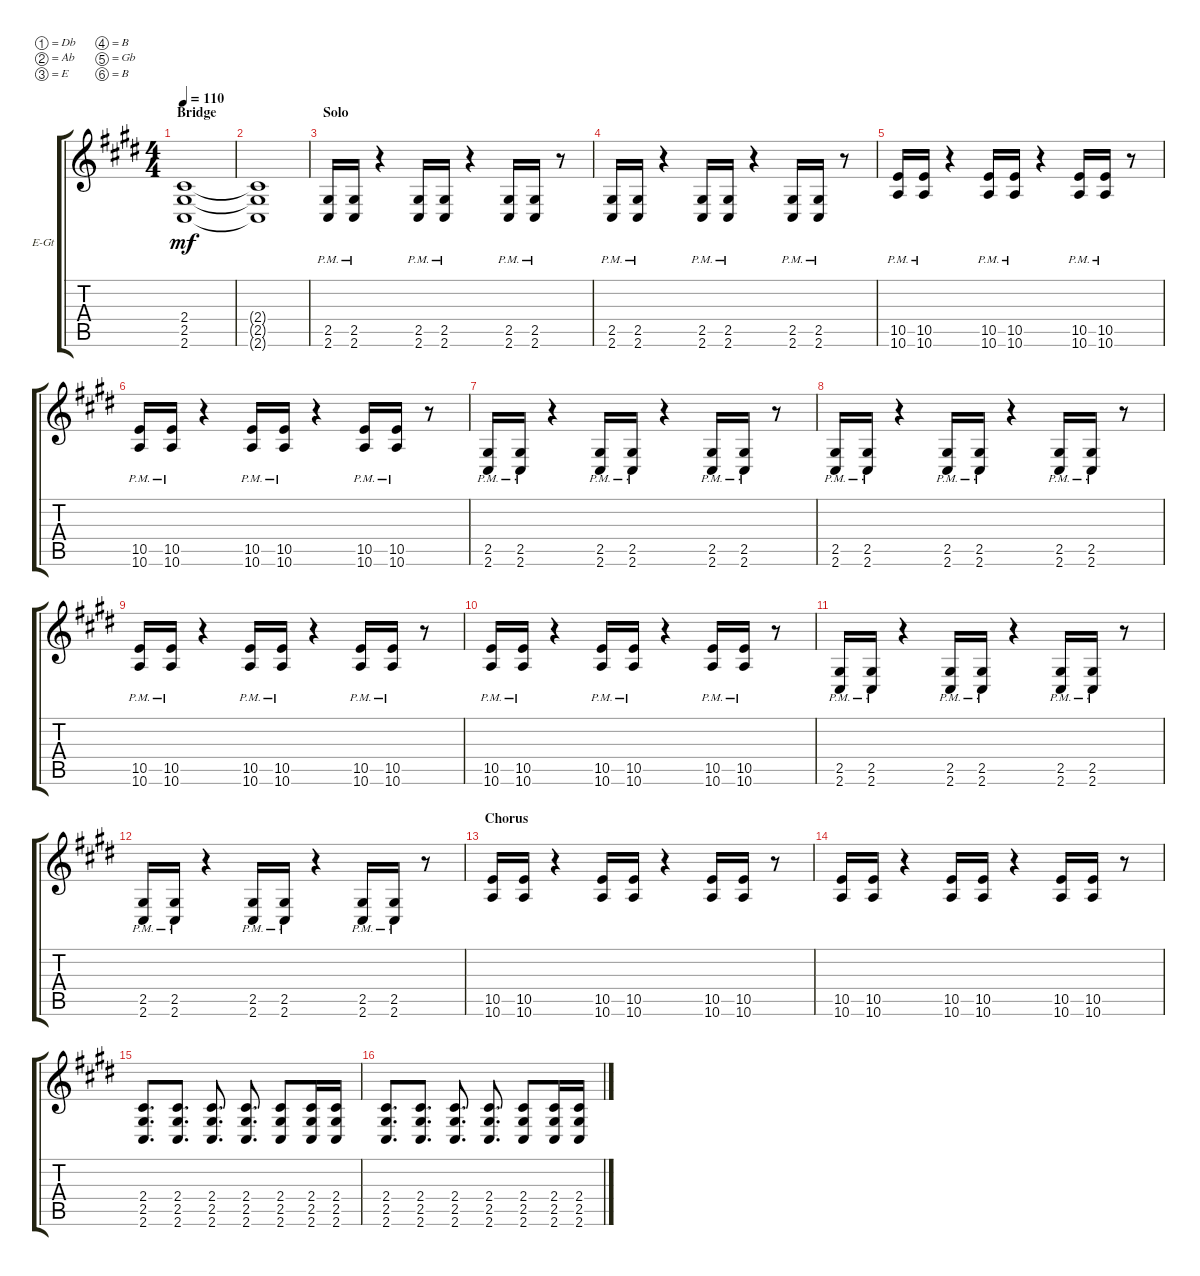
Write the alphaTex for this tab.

\bracketExtendMode groupsimilarinstruments
\firstSystemTrackNameOrientation horizontal
\otherSystemsTrackNameOrientation horizontal
\track ("Rhythm Guitar Guitar" "E-Gt") {instrument distortionguitar}
\staff {score tabs}
\tuning (Db4 Ab3 E3 B2 Gb2 B1)
\ts (4 4)
\section ("" "Bridge")
\tempo 110
\clef g2
\scale
0.333333
\ks c#minor
(2.6 2.5 2.4).1{dy mf} |
\scale
0.333333 (2.6{t} 2.5{t} 2.4{t}).1 |
\section ("" "Solo")
\scale
0.333333 (2.6{pm} 2.5{pm}).16 (2.5{pm} 2.6{pm}).16 r.4 (2.5{pm} 2.6{pm}).16 (2.6{pm} 2.5{pm}).16 r.4 (2.5{pm} 2.6{pm}).16 (2.6{pm} 2.5{pm}).16 r.8 |
\scale
0.333333 (2.6{pm} 2.5{pm}).16 (2.5{pm} 2.6{pm}).16 r.4 (2.5{pm} 2.6{pm}).16 (2.6{pm} 2.5{pm}).16 r.4 (2.5{pm} 2.6{pm}).16 (2.6{pm} 2.5{pm}).16 r.8 |
\scale
0.333333 (10.6{pm} 10.5{pm}).16 (10.5{pm} 10.6{pm}).16 r.4 (10.5{pm} 10.6{pm}).16 (10.6{pm} 10.5{pm}).16 r.4 (10.5{pm} 10.6{pm}).16 (10.6{pm} 10.5{pm}).16 r.8 |
\scale
0.333333 (10.6{pm} 10.5{pm}).16 (10.5{pm} 10.6{pm}).16 r.4 (10.5{pm} 10.6{pm}).16 (10.6{pm} 10.5{pm}).16 r.4 (10.5{pm} 10.6{pm}).16 (10.6{pm} 10.5{pm}).16 r.8 |
\scale
0.333333 (2.6{pm} 2.5{pm}).16 (2.5{pm} 2.6{pm}).16 r.4 (2.5{pm} 2.6{pm}).16 (2.6{pm} 2.5{pm}).16 r.4 (2.5{pm} 2.6{pm}).16 (2.6{pm} 2.5{pm}).16 r.8 |
\scale
0.333333 (2.6{pm} 2.5{pm}).16 (2.5{pm} 2.6{pm}).16 r.4 (2.5{pm} 2.6{pm}).16 (2.6{pm} 2.5{pm}).16 r.4 (2.5{pm} 2.6{pm}).16 (2.6{pm} 2.5{pm}).16 r.8 |
\scale
0.333333 (10.6{pm} 10.5{pm}).16 (10.5{pm} 10.6{pm}).16 r.4 (10.5{pm} 10.6{pm}).16 (10.6{pm} 10.5{pm}).16 r.4 (10.5{pm} 10.6{pm}).16 (10.6{pm} 10.5{pm}).16 r.8 |
\scale
0.333333 (10.6{pm} 10.5{pm}).16 (10.5{pm} 10.6{pm}).16 r.4 (10.5{pm} 10.6{pm}).16 (10.6{pm} 10.5{pm}).16 r.4 (10.5{pm} 10.6{pm}).16 (10.6{pm} 10.5{pm}).16 r.8 |
\scale
0.333333 (2.6{pm} 2.5{pm}).16 (2.5{pm} 2.6{pm}).16 r.4 (2.5{pm} 2.6{pm}).16 (2.6{pm} 2.5{pm}).16 r.4 (2.5{pm} 2.6{pm}).16 (2.6{pm} 2.5{pm}).16 r.8 |
\scale
0.333333 (2.6{pm} 2.5{pm}).16 (2.5{pm} 2.6{pm}).16 r.4 (2.5{pm} 2.6{pm}).16 (2.6{pm} 2.5{pm}).16 r.4 (2.5{pm} 2.6{pm}).16 (2.6{pm} 2.5{pm}).16 r.8 |
\section ("" "Chorus")
\scale
0.333333 (10.6 10.5).16 (10.5 10.6).16 r.4 (10.5 10.6).16 (10.6 10.5).16 r.4 (10.5 10.6).16 (10.6 10.5).16 r.8 |
\scale
0.333333 (10.6 10.5).16 (10.5 10.6).16 r.4 (10.5 10.6).16 (10.6 10.5).16 r.4 (10.5 10.6).16 (10.6 10.5).16 r.8 |
\scale
0.333333 (2.6 2.5 2.4).8{d} (2.4 2.5 2.6).8{d} (2.6 2.4 2.5).8{d} (2.4 2.5 2.6).8{d} (2.6 2.5 2.4).8 (2.4 2.5 2.6).16 (2.6 2.5 2.4).16 |
\scale
0.333333 (2.6 2.5 2.4).8{d} (2.4 2.5 2.6).8{d} (2.6 2.4 2.5).8{d} (2.4 2.5 2.6).8{d} (2.6 2.5 2.4).8 (2.4 2.5 2.6).16 (2.6 2.5 2.4).16
